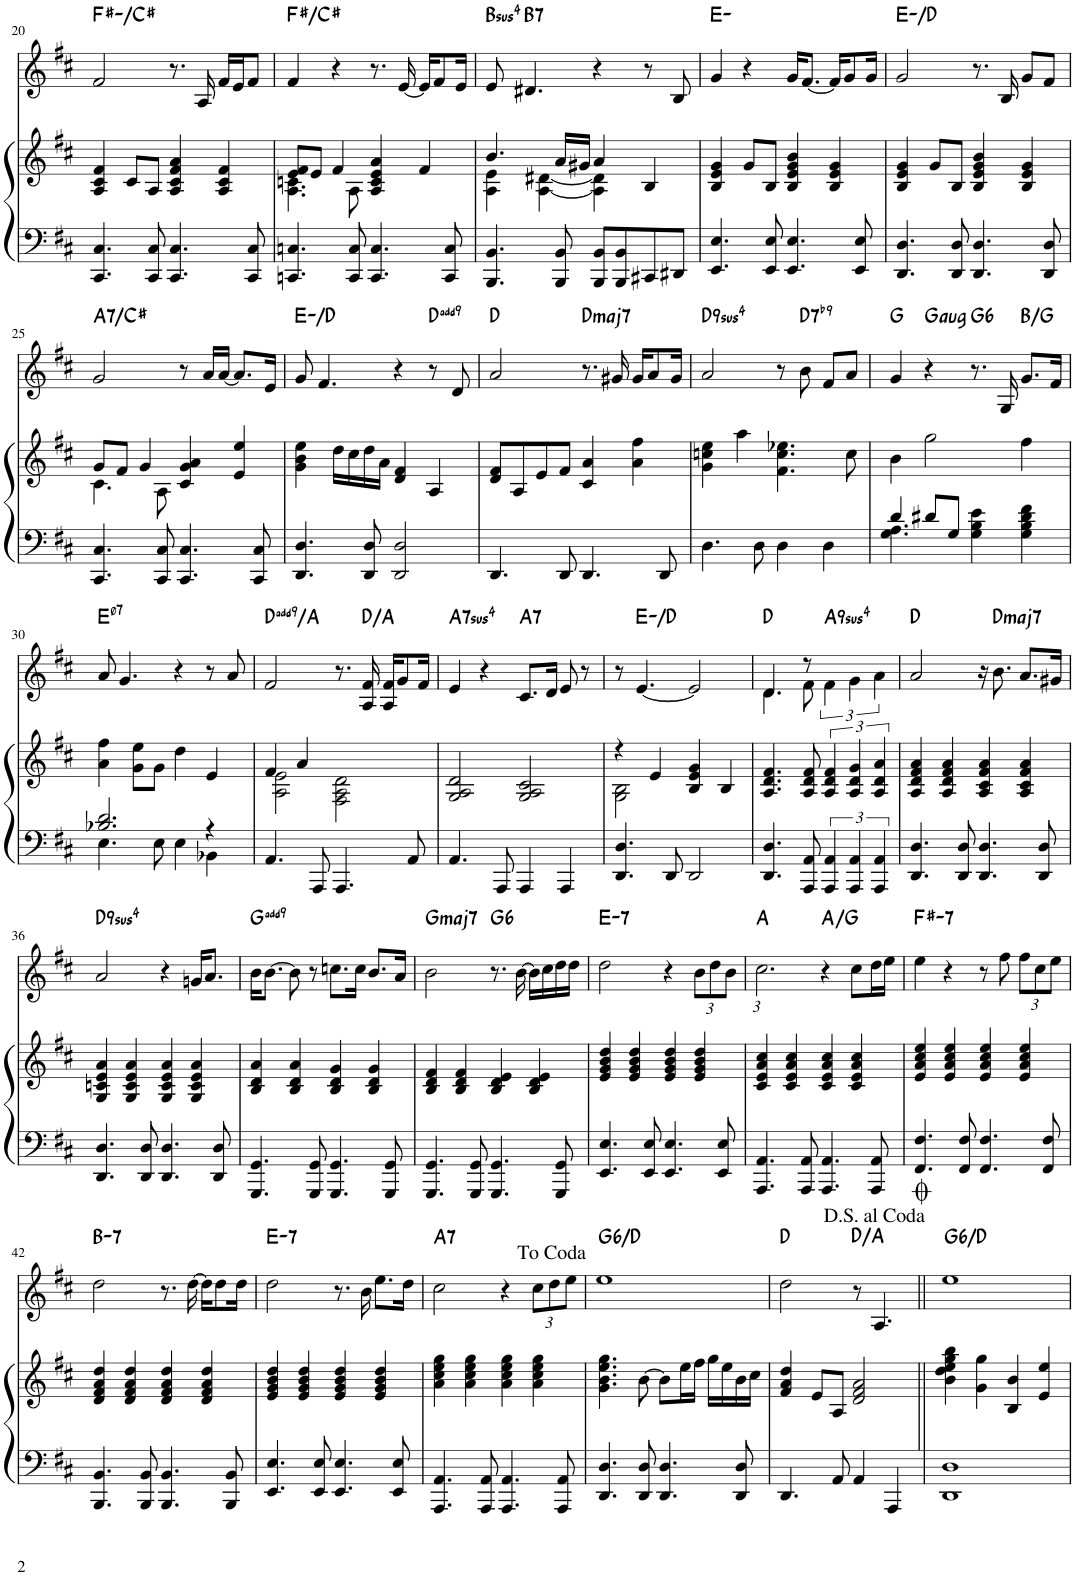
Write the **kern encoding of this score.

**kern	**kern	**kern	**harte
*part2	*part2	*part1	*part1
*staff3	*staff2	*staff1	*
*I"Piano	*	*I"Stimme	*
*I'Pno	*	*	*
!!LO:PB:g=z
*clefF4	*clefG2	*clefG2	*
*	*	*Trd1c2	*
*k[f#c#]	*k[f#c#]	*k[f#c#]	*
*D:	*D:	*D:	*
*M4/4	*M4/4	*M4/4	*
=20	=20	=20	=20
4.CC#/ 4.C#/	4A/ 4c#/ 4f#/	2f#/	F#:min/5
.	8c#/L	.	.
8CC#/ 8C#/	8A/J	.	.
4.CC#/ 4.C#/	4A/ 4c#/ 4f#/ 4a/	8.r	.
.	.	16A/	.
.	4A/ 4c#/ 4f#/	16f#/LL	.
.	.	16e/J	.
8CC#/ 8C#/	.	8f#/J	.
=21	=21	=21	=21
*	*^	*	*
4.CCn/ 4.Cn/	8e/ 8f#/L	4.A\ 4.cn\	4f#/	F#:maj/5
.	8e/J	.	.	.
.	4f#/	.	4r	.
8CC/ 8C/	.	8A\	.	.
4.CC/ 4.C/	4A/ 4c/ 4e/ 4a/	2ryy	8.r	.
.	.	.	[16e/	.
.	4f#/	.	16e/KL]	.
.	.	.	8f#/	.
8CC/ 8C/	.	.	.	.
.	.	.	16e/Jk	.
=22	=22	=22	=22	=22
!	!	!	!	!LO:H:kt=4
4.BBB/ 4.BB/	4.b/	4A\ 4e\	8e/	B:sus4
!	!	!	!	!LO:H:kt=7
.	.	.	4.d#X/	B:7
.	.	[4A\ [4d#X\	.	.
8BBB/ 8BB/	16a/LL	.	.	.
.	16g#X/JJ	.	.	.
8BBB/ 8BB/L	4a/	4A\] 4d#\]	4r	.
8BBB/ 8BB/	.	.	.	.
8CC#X/	4B/	4ryy	8r	.
8DD#X/J	.	.	8B/	.
*	*v	*v	*	*
=23	=23	=23	=23
4.EE/ 4.E/	4B/ 4e/ 4g/	4g/	E:min
.	8g/L	4r	.
8EE/ 8E/	8B/J	.	.
4.EE/ 4.E/	4B/ 4e/ 4g/ 4b/	16g/KL	.
.	.	[8.f#/J	.
.	4B/ 4e/ 4g/	16f#/KL]	.
.	.	8g/	.
8EE/ 8E/	.	.	.
.	.	16g/Jk	.
=24	=24	=24	=24
4.DD/ 4.D/	4B/ 4e/ 4g/	2g/	E:min/b7
.	8g/L	.	.
8DD/ 8D/	8B/J	.	.
4.DD/ 4.D/	4B/ 4e/ 4g/ 4b/	8.r	.
.	.	16B/	.
.	4B/ 4e/ 4g/	8g/L	.
8DD/ 8D/	.	8f#/J	.
!!LO:LB:g=z
=25	=25	=25	=25
*	*^	*	*
!	!	!	!	!LO:H:kt=7
4.CC#/ 4.C#/	8g/L	4.c#\	2g/	A:7/3
.	8f#/J	.	.	.
.	4g/	.	.	.
8CC#/ 8C#/	.	8A\	.	.
4.CC#/ 4.C#/	4c#/ 4g/ 4a/	2ryy	8r	.
.	.	.	16a/LL	.
.	.	.	[16a/JJ	.
.	4e/ 4ee/	.	8.a/L]	.
8CC#/ 8C#/	.	.	.	.
.	.	.	16e/Jk	.
*	*v	*v	*	*
=26	=26	=26	=26
4.DD/ 4.D/	4g\ 4b\ 4ee\	8g/	E:min/b7
.	.	4.f#/	.
.	16dd\LL	.	.
.	16cc#\	.	.
8DD/ 8D/	16dd\	.	.
.	16a\JJ	.	.
2DD/ 2D/	4d/ 4f#/	4r	.
.	4A/	8r	D:maj(9)
.	.	8d/	.
=27	=27	=27	=27
4.DD/	8d/ 8f#/L	2a/	D:maj
.	8A/	.	.
.	8e/	.	.
8DD/	8f#/J	.	.
!	!	!	!LO:H:kt=maj7
4.DD/	4c#/ 4a/	8.r	D:maj7
.	.	16g#X/	.
.	4a\ 4ff#\	16g#/KL	.
.	.	8a/	.
8DD/	.	.	.
.	.	16g#/Jk	.
=28	=28	=28	=28
!	!	!	!LO:H:kt=94
4.D\	4g\ 4ccn\ 4ee\	2a/	D:sus4(7,9)
.	4aa\	.	.
8D\	.	.	.
4D\	4.f#\ 4.cc\ 4.ee-X\	8r	.
!	!	!	!LO:H:kt=7
.	.	8b\	D:7(b9)
4D\	.	8f#/L	.
.	8cc\	8a/J	.
=29	=29	=29	=29
*^	*	*	*
4d/	4.G\ 4.A\	4b\	4g/	G:maj
!	!	!	!	!LO:H:kt=aug
8d#X/L	.	2gg\	4r	G:aug
8G/J	2ryy	.	.	.
!	!	!	!	!LO:H:kt=6
4G\ 4B\ 4e\	.	.	8.r	G:maj6
.	.	.	16G/	.
4G\ 4B\ 4d#\ 4f#\	.	4ff#\	8.g/L	B:maj/b6
.	8ryy	.	.	.
.	.	.	16f#/Jk	.
!!LO:LB:g=z
=30	=30	=30	=30	=30
!	!	!	!	!LO:H:kt=ø
2.B-X/ 2.d/	4.E\	4a\ 4ff#\	8a/	.
.	.	.	4.g/	.
.	.	8g\ 8ee\L	.	.
.	8E\	8g\J	.	.
.	4E\	4dd\	4r	.
4r	4BB-X\	4e/	8r	.
.	.	.	8a/	.
*v	*v	*	*	*
=31	=31	=31	=31
*	*^	*	*
4.AA/	4f#/	2A\ 2e\	2f#/	D:maj(9)/5
.	4a/	.	.	.
8AAA/	.	.	.	.
4.AAA/	2ryy	2F#\ 2A\ 2d\	8.r	.
.	.	.	16A/ 16f#/	D:maj/5
.	.	.	16A/ 16f#/KL	.
.	.	.	8g/	.
8AA/	.	.	.	.
.	.	.	16f#/Jk	.
*	*v	*v	*	*
=32	=32	=32	=32
!	!	!	!LO:H:kt=74
4.AA/	2G/ 2A/ 2d/	4e/	A:sus4(7)
.	.	4r	.
8AAA/	.	.	.
!	!	!	!LO:H:kt=7
4AAA/	2G/ 2A/ 2c#/	8.c#/L	A:7
.	.	16d/Jk	.
4AAA/	.	8e/	.
.	.	8r	.
=33	=33	=33	=33
*	*^	*	*
4.DD/ 4.D/	4r	2G\ 2B\	8r	.
.	.	.	[4.e/	E:min/b7
.	4e/	.	.	.
8DD/	.	.	.	.
2DD/	4B/ 4e/ 4g/	2ryy	2e/]	.
.	4B/	.	.	.
*	*v	*v	*	*
=34	=34	=34	=34
*	*	*^	*
4.DD/ 4.D/	4.A/ 4.d/ 4.f#/	4.d/	4.d\	D:maj
8AAA/ 8AA/	8A/ 8d/ 8f#/	8r	8f#\	.
!	!	!	!	!LO:H:kt=94
6AAA/ 6AA/	6A/ 6d/ 6f#/	2ryy	6f#\	A:sus4(7,9)
6AAA/ 6AA/	6A/ 6d/ 6g/	.	6g\	.
6AAA/ 6AA/	6A/ 6d/ 6a/	.	6a\	.
*	*	*v	*v	*
=35	=35	=35	=35
4.DD/ 4.D/	4A/ 4d/ 4f#/ 4a/	2a/	D:maj
.	4A/ 4d/ 4f#/ 4a/	.	.
8DD/ 8D/	.	.	.
4.DD/ 4.D/	4A/ 4c#/ 4f#/ 4a/	16r	.
!	!	!	!LO:H:kt=maj7
.	.	8.b\	D:maj7
.	4A/ 4c#/ 4f#/ 4a/	8.a/L	.
8DD/ 8D/	.	.	.
.	.	16g#X/Jk	.
!!LO:LB:g=z
=36	=36	=36	=36
!	!	!	!LO:H:kt=94
4.DD/ 4.D/	4G/ 4cn/ 4e/ 4a/	2a/	D:sus4(7,9)
.	4G/ 4c/ 4e/ 4a/	.	.
8DD/ 8D/	.	.	.
4.DD/ 4.D/	4G/ 4c/ 4e/ 4a/	4r	.
.	4G/ 4c/ 4e/ 4a/	16gn/KL	.
.	.	8.a/J	.
8DD/ 8D/	.	.	.
=37	=37	=37	=37
4.GGG/ 4.GG/	4B/ 4d/ 4a/	16b\KL	G:maj(9)
.	.	[8.b\J	.
.	4B/ 4d/ 4a/	8b\]	.
8GGG/ 8GG/	.	8r	.
4.GGG/ 4.GG/	4B/ 4d/ 4g/	8.ccn\L	.
.	.	16cc\Jk	.
.	4B/ 4d/ 4g/	8.b/L	.
8GGG/ 8GG/	.	.	.
.	.	16a/Jk	.
=38	=38	=38	=38
!	!	!	!LO:H:kt=maj7
4.GGG/ 4.GG/	4B/ 4d/ 4f#/	2b\	G:maj7
.	4B/ 4d/ 4f#/	.	.
8GGG/ 8GG/	.	.	.
!	!	!	!LO:H:kt=6
4.GGG/ 4.GG/	4B/ 4d/ 4e/	8.r	G:maj6
.	.	[16b\	.
.	4B/ 4d/ 4e/	16b\LL]	.
.	.	16cc#\	.
8GGG/ 8GG/	.	16dd\	.
.	.	16dd\JJ	.
=39	=39	=39	=39
!	!	!	!LO:H:kt=7
4.EE/ 4.E/	4e/ 4g/ 4b/ 4dd/	2dd\	E:min7
.	4e/ 4g/ 4b/ 4dd/	.	.
8EE/ 8E/	.	.	.
4.EE/ 4.E/	4e/ 4g/ 4b/ 4dd/	4r	.
*	*	*Xbrackettup	*
.	4e/ 4g/ 4b/ 4dd/	12b\L	.
.	.	12dd\	.
8EE/ 8E/	.	.	.
.	.	12b\J	.
=40	=40	=40	=40
4.AAA/ 4.AA/	4c#/ 4e/ 4a/ 4cc#/	3.cc#\	A:maj
.	4c#/ 4e/ 4a/ 4cc#/	.	.
8AAA/ 8AA/	.	.	.
4.AAA/ 4.AA/	4c#/ 4e/ 4a/ 4cc#/	4r	A:maj/b7
.	4c#/ 4e/ 4a/ 4cc#/	8cc#\L	.
8AAA/ 8AA/	.	16dd\L	.
.	.	16ee\JJ	.
=41	=41	=41	=41
!	!	!	!LO:H:kt=7
4.FF#/ 4.F#/	4e/ 4a/ 4cc#/ 4ee/	4ee\	F#:min7
.	4e/ 4a/ 4cc#/ 4ee/	4r	.
8FF#/ 8F#/	.	.	.
4.FF#/ 4.F#/	4e/ 4a/ 4cc#/ 4ee/	8r	.
.	.	8ff#\	.
.	4e/ 4a/ 4cc#/ 4ee/	12ff#\L	.
.	.	12cc#\	.
8FF#/ 8F#/	.	.	.
.	.	12ee\J	.
!!LO:LB:g=z
=42	=42	=42	=42
!	!	!	!LO:H:kt=7
4.BBB/ 4.BB/	4d/ 4f#/ 4a/ 4dd/	2dd\	B:min7
.	4d/ 4f#/ 4a/ 4dd/	.	.
8BBB/ 8BB/	.	.	.
4.BBB/ 4.BB/	4d/ 4f#/ 4a/ 4dd/	8.r	.
.	.	[16dd\	.
.	4d/ 4f#/ 4a/ 4dd/	16dd\KL]	.
.	.	8dd\	.
8BBB/ 8BB/	.	.	.
.	.	16dd\Jk	.
=43	=43	=43	=43
!	!	!	!LO:H:kt=7
4.EE/ 4.E/	4e/ 4g/ 4b/ 4dd/	2dd\	E:min7
.	4e/ 4g/ 4b/ 4dd/	.	.
8EE/ 8E/	.	.	.
4.EE/ 4.E/	4e/ 4g/ 4b/ 4dd/	8.r	.
.	.	16b\	.
.	4e/ 4g/ 4b/ 4dd/	8.ee\L	.
8EE/ 8E/	.	.	.
.	.	16dd\Jk	.
=44	=44	=44	=44
!	!	!	!LO:H:kt=7
4.AAA/ 4.AA/	4a\ 4cc#\ 4ee\ 4gg\	2cc#\	A:7
.	4a\ 4cc#\ 4ee\ 4gg\	.	.
8AAA/ 8AA/	.	.	.
4.AAA/ 4.AA/	4a\ 4cc#\ 4ee\ 4gg\	4r	.
.	4a\ 4cc#\ 4ee\ 4gg\	12cc#\L	.
.	.	12dd\	.
8AAA/ 8AA/	.	.	.
.	.	12ee\J	.
=45	=45	=45	=45
!	!	!	!LO:H:kt=6
4.DD/ 4.D/	4.g\ 4.b\ 4.ee\ 4.gg\	1ee	G:maj6/5
8DD/ 8D/	[8b\	.	.
4.DD/ 4.D/	8b\L]	.	.
.	16ee\L	.	.
.	16ff#\JJ	.	.
.	16gg\LL	.	.
.	16ee\	.	.
8DD/ 8D/	16b\	.	.
.	16cc#\JJ	.	.
=46	=46	=46	=46
4.DD/	4f#/ 4a/ 4dd/	2dd\	D:maj
.	8e/L	.	.
8AA/	8A/J	.	.
4AA/	2d/ 2f#/ 2a/	8r	D:maj/5
.	.	4.A/	.
4AAA/	.	.	.
=47||	=47||	=47||	=47||
!	!	!	!LO:H:kt=6
1DD 1D	4b\ 4dd\ 4ee\ 4gg\ 4bb\	1ee	G:maj6/5
.	4g\ 4gg\	.	.
.	4B/ 4b/	.	.
.	4e/ 4ee/	.	.
=	=	=	=
*-	*-	*-	*-
